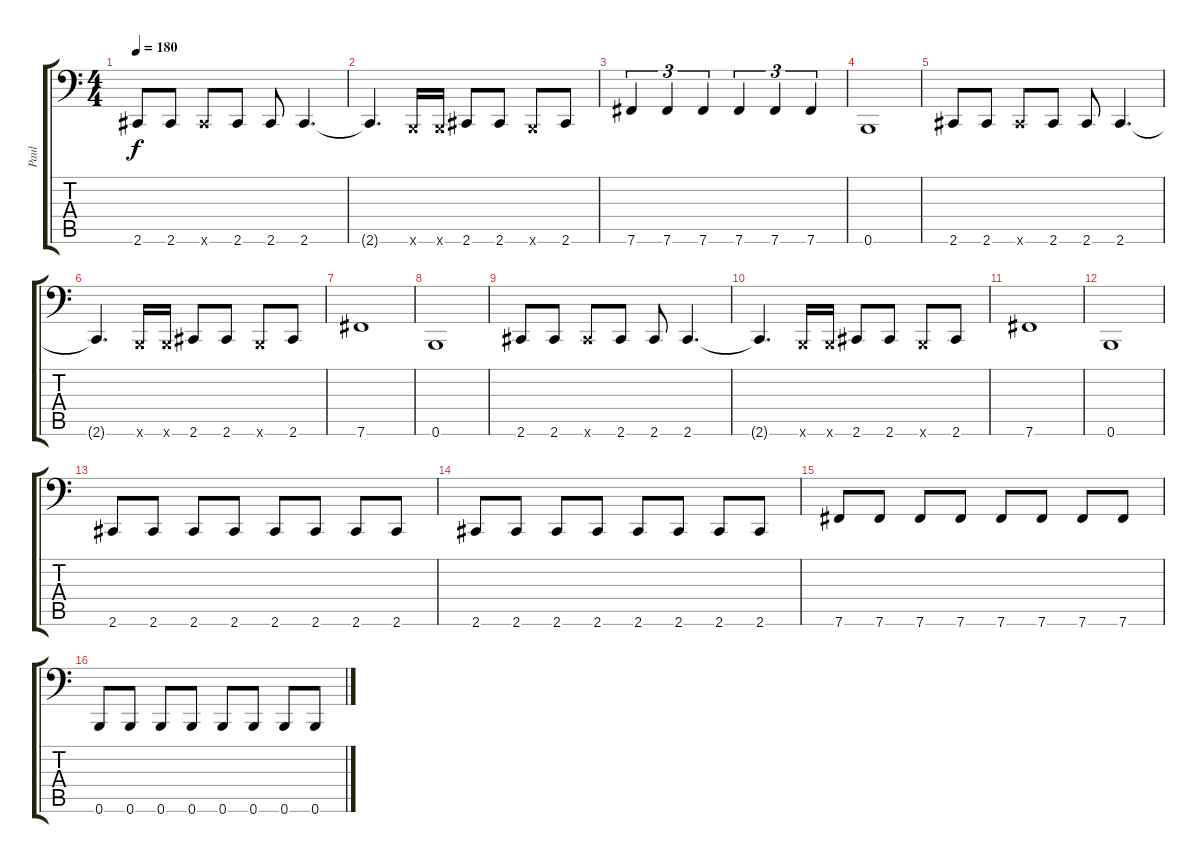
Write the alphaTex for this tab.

\track ("Paul" "Paul") {instrument electricbasspick}
\staff {score tabs}
\tuning (Db3 Ab2 E2 B1 Gb1 B0) {hide}
\ts (4 4)
\tempo 180
\clef f4
\ks c
2.6.8{dy f} 2.6.8 2.6{x}.8 2.6.8 2.6.8 2.6.4{d} |
2.6{t}.4{d} 0.6{x}.16 0.6{x}.16 2.6.8 2.6.8 0.6{x}.8 2.6.8 |
7.6.4{tu (3 2)} 7.6.4{tu (3 2)} 7.6.4{tu (3 2)} 7.6.4{tu (3 2)} 7.6.4{tu (3 2)} 7.6.4{tu (3 2)} |
0.6.1 |
2.6.8 2.6.8 2.6{x}.8 2.6.8 2.6.8 2.6.4{d} |
2.6{t}.4{d} 0.6{x}.16 0.6{x}.16 2.6.8 2.6.8 0.6{x}.8 2.6.8 |
7.6.1 |
0.6.1 |
2.6.8 2.6.8 2.6{x}.8 2.6.8 2.6.8 2.6.4{d} |
2.6{t}.4{d} 0.6{x}.16 0.6{x}.16 2.6.8 2.6.8 0.6{x}.8 2.6.8 |
7.6.1 |
0.6.1 |
2.6.8 2.6.8 2.6.8 2.6.8 2.6.8 2.6.8 2.6.8 2.6.8 |
2.6.8 2.6.8 2.6.8 2.6.8 2.6.8 2.6.8 2.6.8 2.6.8 |
7.6.8 7.6.8 7.6.8 7.6.8 7.6.8 7.6.8 7.6.8 7.6.8 |
0.6.8 0.6.8 0.6.8 0.6.8 0.6.8 0.6.8 0.6.8 0.6.8
